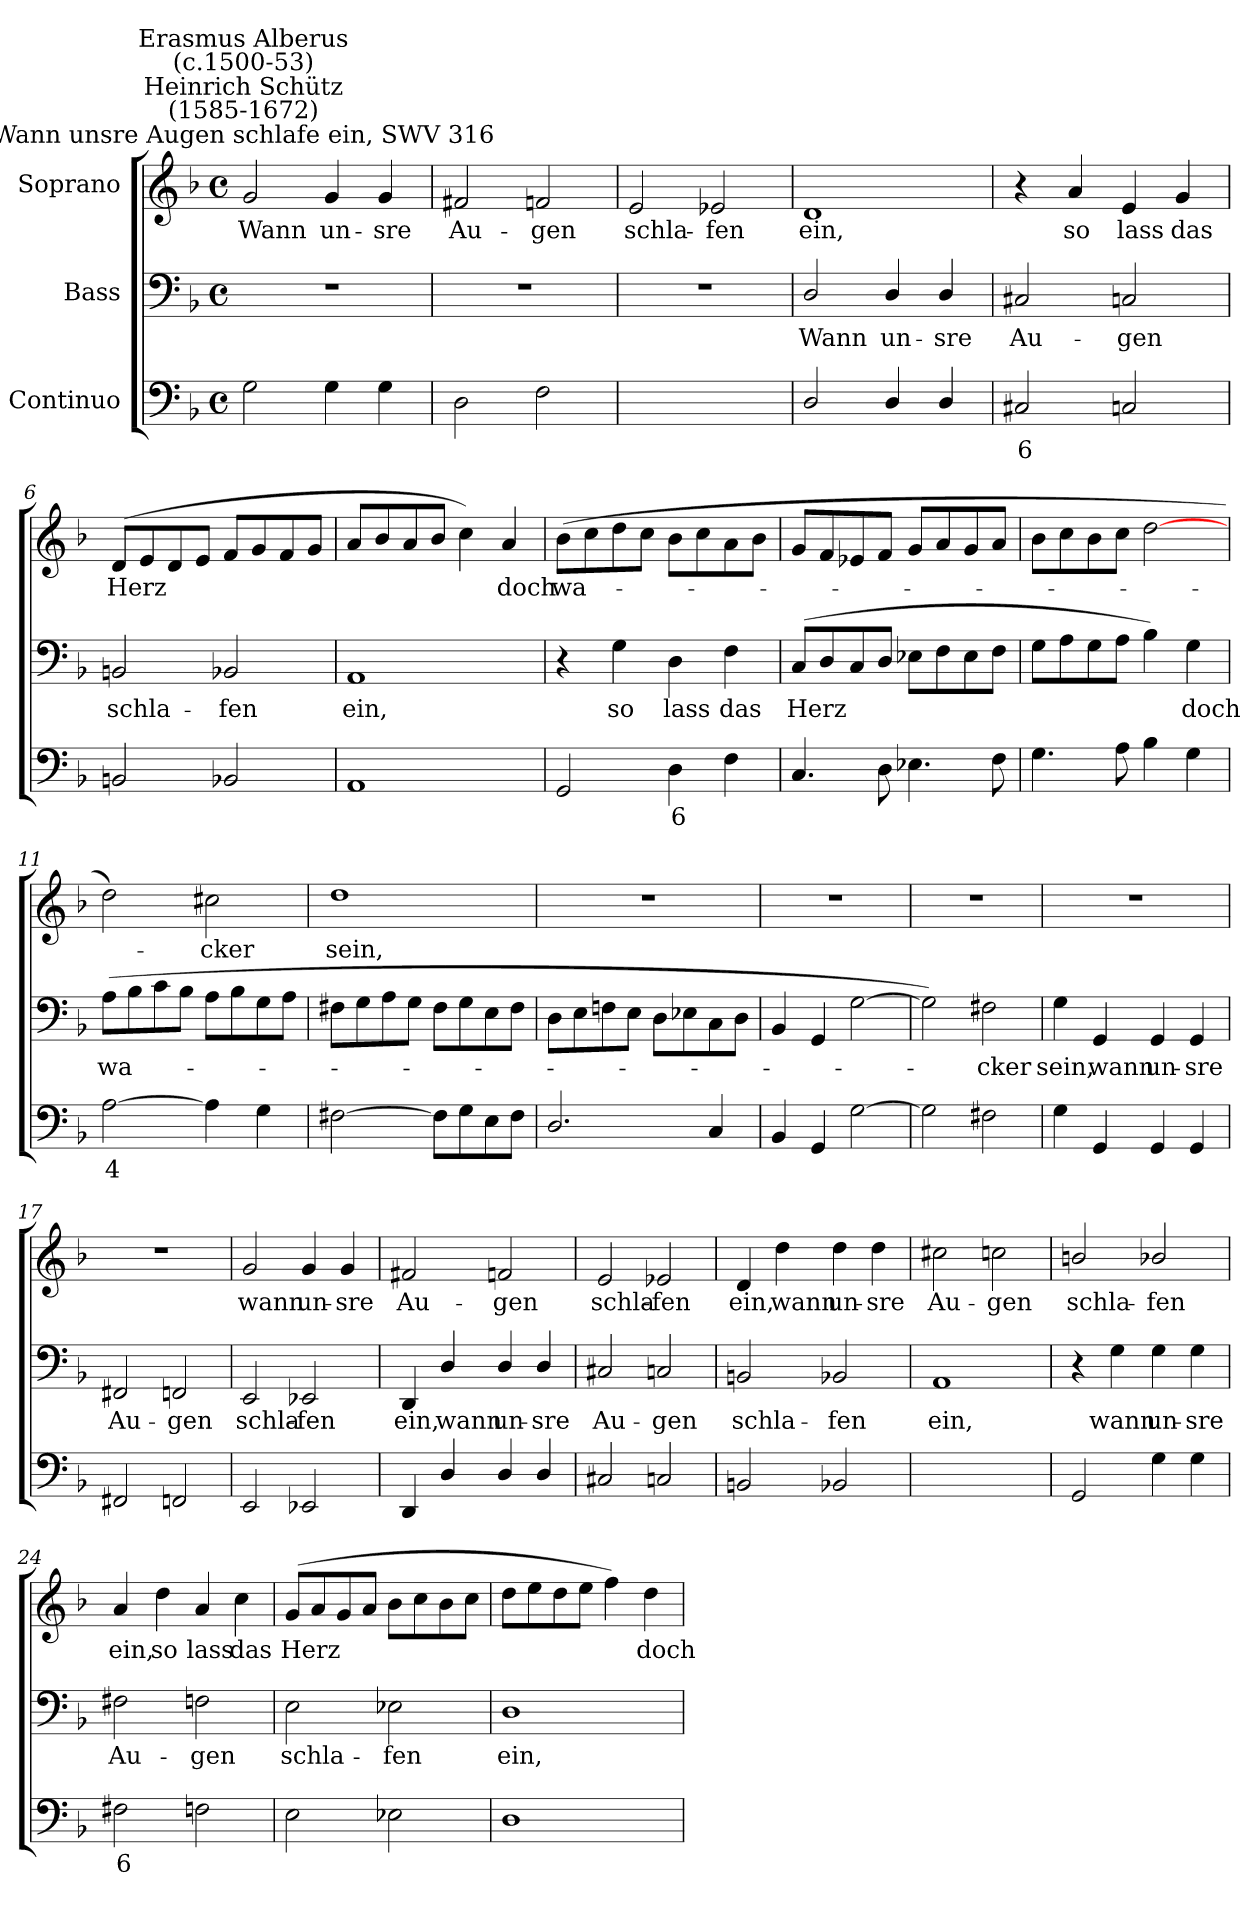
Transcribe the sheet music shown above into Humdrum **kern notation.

**kern	**text	**kern	**text	**kern	**text
*part3	*part3	*part2	*part2	*part1	*part1
*staff3	*staff3	*staff2	*staff2	*staff1	*staff1
*I"Continuo	*	*I"Bass	*	*I"Soprano	*
*clefF4	*	*clefF4	*	*clefG2	*
*k[b-]	*	*k[b-]	*	*k[b-]	*
*F:	*	*F:	*	*F:	*
*M4/4	*	*M4/4	*	*M4/4	*
*met(c)	*	*met(c)	*	*met(c)	*
=1	=1	=1	=1	=1	=1
!	!	!	!	!LO:TX:a:cj:t=Wann unsre Augen schlafe ein, SWV 316	!
!	!	!	!	!LO:TX:a:cj:t=Heinrich Schütz\n(1585-1672)	!
!	!	!	!	!LO:TX:a:cj:t=Erasmus Alberus\n(c.1500-53)	!
!	!	!	!	!	!LO:LY:b
2G	.	1r	.	2g	Wann
!	!	!	!	!	!LO:LY:b
4G	.	.	.	4g	un-
!	!	!	!	!	!LO:LY:b
4G	.	.	.	4g	-sre
=2	=2	=2	=2	=2	=2
!	!	!	!	!	!LO:LY:b
2D	.	1r	.	2f#X	Au-
!	!	!	!	!	!LO:LY:b
2F	.	.	.	2fn	-gen
=3	=3	=3	=3	=3	=3
!	!	!	!	!	!LO:LY:b
[2Cyy	.	1r	.	2e	schla-
!	!	!	!	!	!LO:LY:b
2Cyy]	.	.	.	2e-X	-fen
=4	=4	=4	=4	=4	=4
!	!	!	!LO:LY:b	!	!LO:LY:b
2D/	.	2D/	Wann	1d	ein,
!	!	!	!LO:LY:b	!	!
4D/	.	4D/	un-	.	.
!	!	!	!LO:LY:b	!	!
4D/	.	4D/	-sre	.	.
=5	=5	=5	=5	=5	=5
!	!LO:LY:b	!	!LO:LY:b	!	!
2C#X	6	2C#X	Au-	4r	.
!	!	!	!	!	!LO:LY:b
.	.	.	.	4a	so
!	!	!	!LO:LY:b	!	!LO:LY:b
2Cn	.	2Cn	-gen	4e	lass
!	!	!	!	!	!LO:LY:b
.	.	.	.	4g	das
=6	=6	=6	=6	=6	=6
!	!	!	!LO:LY:b	!	!LO:LY:b
2BBn	.	2BBn	schla-	(<8dL	Herz
.	.	.	.	8e	.
.	.	.	.	8d	.
.	.	.	.	8eJ	.
!	!	!	!LO:LY:b	!	!
2BB-X	.	2BB-X	-fen	8fL	.
.	.	.	.	8g	.
.	.	.	.	8f	.
.	.	.	.	8gJ	.
!!LO:LB:g=z
=7	=7	=7	=7	=7	=7
!	!	!	!LO:LY:b	!	!
1AA	.	1AA	ein,	8aL	.
.	.	.	.	8b-	.
.	.	.	.	8a	.
.	.	.	.	8b-J	.
.	.	.	.	4cc)	.
!	!	!	!	!	!LO:LY:b
.	.	.	.	4a	doch
=8	=8	=8	=8	=8	=8
!	!	!	!	!	!LO:LY:b
2GG	.	4r	.	(>8b-L	wa-
.	.	.	.	8cc	.
!	!	!	!LO:LY:b	!	!
.	.	4G	so	8dd	.
.	.	.	.	8ccJ	.
!	!LO:LY:b	!	!LO:LY:b	!	!
4D	6	4D	lass	8b-L	.
.	.	.	.	8cc	.
!	!	!	!LO:LY:b	!	!
4F	.	4F	das	8a	.
.	.	.	.	8b-J	.
=9	=9	=9	=9	=9	=9
!	!	!	!LO:LY:b	!	!
4.C	.	(>8CL	Herz	8gL	.
.	.	8D	.	8f	.
.	.	8C	.	8e-X	.
8D	.	8DJ	.	8fJ	.
4.E-X	.	8E-XL	.	8gL	.
.	.	8F	.	8a	.
.	.	8E-	.	8g	.
8F	.	8FJ	.	8aJ	.
=10	=10	=10	=10	=10	=10
4.G	.	8GL	.	8b-L	.
.	.	8A	.	8cc	.
.	.	8G	.	8b-	.
8A	.	8AJ	.	8ccJ	.
4B-	.	4B-)	.	[2dd	.
!	!	!	!LO:LY:b	!	!
4G	.	4G	doch	.	.
=11	=11	=11	=11	=11	=11
!	!LO:LY:b	!	!LO:LY:b	!	!
[2A	4	(>8AL	wa-	2dd)	.
.	.	8B-	.	.	.
.	.	8c	.	.	.
.	.	8B-J	.	.	.
!	!	!	!	!	!LO:LY:b
4A]	.	8AL	.	2cc#X	cker
.	.	8B-	.	.	.
4G	.	8G	.	.	.
.	.	8AJ	.	.	.
=12	=12	=12	=12	=12	=12
!	!	!	!	!	!LO:LY:b
[2F#X	.	8F#XL	.	1dd	sein,
.	.	8G	.	.	.
.	.	8A	.	.	.
.	.	8GJ	.	.	.
8F#L]	.	8F#L	.	.	.
8G	.	8G	.	.	.
8E	.	8E	.	.	.
8F#J	.	8F#J	.	.	.
!!LO:LB:g=z
=13	=13	=13	=13	=13	=13
2.D/	.	8DL	.	1r	.
.	.	8E	.	.	.
.	.	8Fn	.	.	.
.	.	8EJ	.	.	.
.	.	8DL	.	.	.
.	.	8E-X	.	.	.
4C	.	8C	.	.	.
.	.	8DJ	.	.	.
=14	=14	=14	=14	=14	=14
4BB-	.	4BB-	.	1r	.
4GG	.	4GG	.	.	.
[2G	.	[2G	.	.	.
=15	=15	=15	=15	=15	=15
2G]	.	2G])	.	1r	.
!	!	!	!LO:LY:b	!	!
2F#X	.	2F#X	cker	.	.
=16	=16	=16	=16	=16	=16
!	!	!	!LO:LY:b	!	!
4G	.	4G	sein,	1r	.
!	!	!	!LO:LY:b	!	!
4GG	.	4GG	wann	.	.
!	!	!	!LO:LY:b	!	!
4GG	.	4GG	un-	.	.
!	!	!	!LO:LY:b	!	!
4GG	.	4GG	-sre	.	.
=17	=17	=17	=17	=17	=17
!	!	!	!LO:LY:b	!	!
2FF#X	.	2FF#X	Au-	1r	.
!	!	!	!LO:LY:b	!	!
2FFn	.	2FFn	-gen	.	.
=18	=18	=18	=18	=18	=18
!	!	!	!LO:LY:b	!	!LO:LY:b
2EE	.	2EE	schla-	2g	wann
!	!	!	!LO:LY:b	!	!LO:LY:b
2EE-X	.	2EE-X	-fen	4g	un-
!	!	!	!	!	!LO:LY:b
.	.	.	.	4g	-sre
=19	=19	=19	=19	=19	=19
!	!	!	!LO:LY:b	!	!LO:LY:b
4DD	.	4DD	ein,	2f#X	Au-
!	!	!	!LO:LY:b	!	!
4D/	.	4D/	wann	.	.
!	!	!	!LO:LY:b	!	!LO:LY:b
4D/	.	4D/	un-	2fn	-gen
!	!	!	!LO:LY:b	!	!
4D/	.	4D/	-sre	.	.
=20	=20	=20	=20	=20	=20
!	!	!	!LO:LY:b	!	!LO:LY:b
2C#X	.	2C#X	Au-	2e	schla-
!	!	!	!LO:LY:b	!	!LO:LY:b
2Cn	.	2Cn	-gen	2e-X	-fen
!!LO:LB:g=z
=21	=21	=21	=21	=21	=21
!	!	!	!LO:LY:b	!	!LO:LY:b
2BBn	.	2BBn	schla-	4d	ein,
!	!	!	!	!	!LO:LY:b
.	.	.	.	4dd	wann
!	!	!	!LO:LY:b	!	!LO:LY:b
2BB-X	.	2BB-X	-fen	4dd	un-
!	!	!	!	!	!LO:LY:b
.	.	.	.	4dd	-sre
=22	=22	=22	=22	=22	=22
!	!	!	!LO:LY:b	!	!LO:LY:b
[2AAyy	.	1AA	ein,	2cc#X	Au-
!	!	!	!	!	!LO:LY:b
2AAyy]	.	.	.	2ccn	-gen
=23	=23	=23	=23	=23	=23
!	!	!	!	!	!LO:LY:b
2GG	.	4r	.	2bn/	schla-
!	!	!	!LO:LY:b	!	!
.	.	4G	wann	.	.
!	!	!	!LO:LY:b	!	!LO:LY:b
4G	.	4G	un-	2b-X/	-fen
!	!	!	!LO:LY:b	!	!
4G	.	4G	-sre	.	.
=24	=24	=24	=24	=24	=24
!	!LO:LY:b	!	!LO:LY:b	!	!LO:LY:b
2F#X	6	2F#X	Au-	4a	ein,
!	!	!	!	!	!LO:LY:b
.	.	.	.	4dd	so
!	!	!	!LO:LY:b	!	!LO:LY:b
2Fn	.	2Fn	-gen	4a	lass
!	!	!	!	!	!LO:LY:b
.	.	.	.	4cc	das
=25	=25	=25	=25	=25	=25
!	!	!	!LO:LY:b	!	!LO:LY:b
2E	.	2E	schla-	(>8gL	Herz
.	.	.	.	8a	.
.	.	.	.	8g	.
.	.	.	.	8aJ	.
!	!	!	!LO:LY:b	!	!
2E-X	.	2E-X	-fen	8b-L	.
.	.	.	.	8cc	.
.	.	.	.	8b-	.
.	.	.	.	8ccJ	.
=26	=26	=26	=26	=26	=26
!	!	!	!LO:LY:b	!	!
1D	.	1D	ein,	8ddL	.
.	.	.	.	8ee	.
.	.	.	.	8dd	.
.	.	.	.	8eeJ	.
.	.	.	.	4ff)	.
!	!	!	!	!	!LO:LY:b
.	.	.	.	4dd	doch
=	=	=	=	=	=
*-	*-	*-	*-	*-	*-
